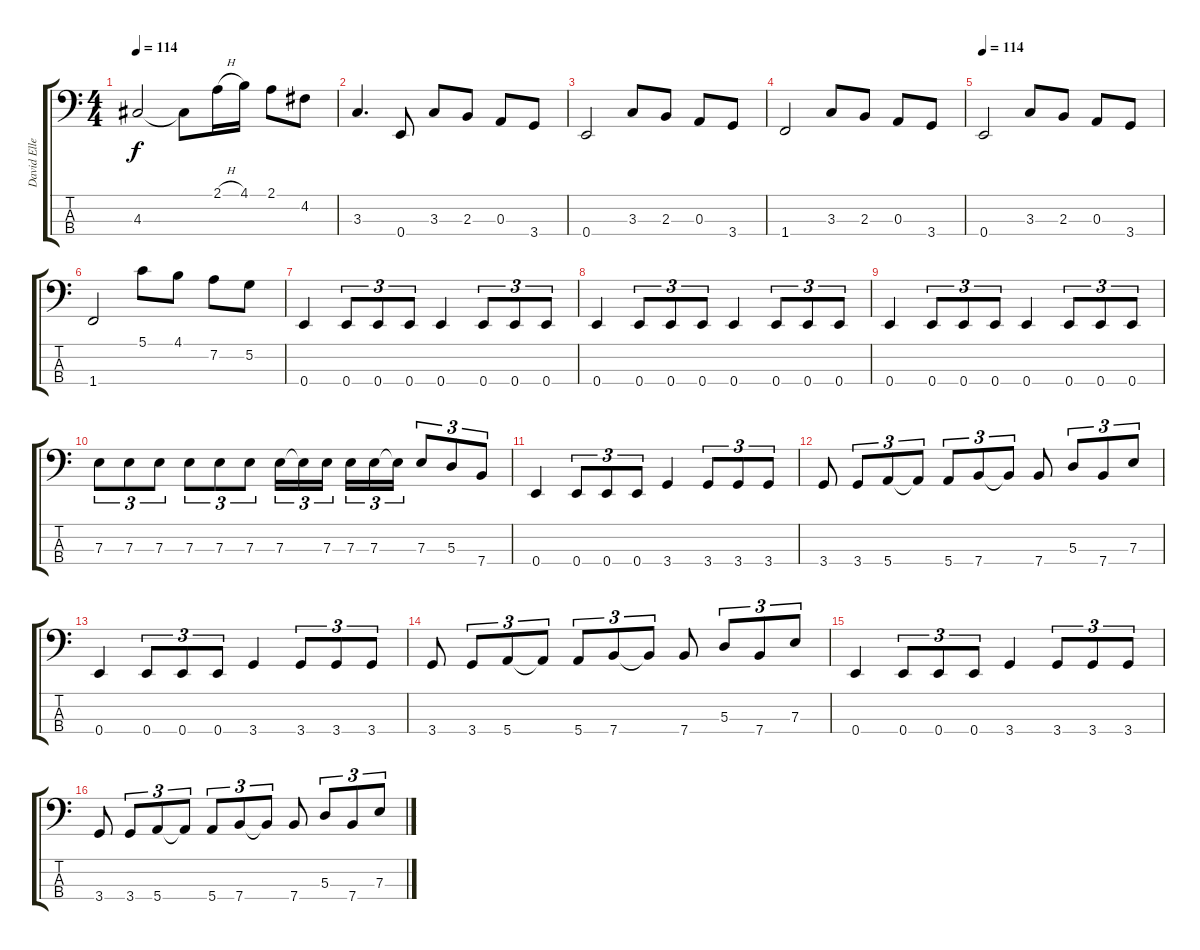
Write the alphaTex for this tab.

\track ("David Ellefson" "David Elle") {instrument electricbasspick}
\staff {score tabs}
\tuning (G2 D2 A1 E1) {hide}
\ts (4 4)
\tempo 114
\clef f4
\ks c
4.3.2{dy f} 4.3{t}.8 2.1{h}.16 4.1.16 2.1.8 4.2.8 |
3.3.4{d} 0.4.8 3.3.8 2.3.8 0.3.8 3.4.8 |
0.4.2 3.3.8 2.3.8 0.3.8 3.4.8 |
1.4.2 3.3.8 2.3.8 0.3.8 3.4.8 |
\tempo 114
0.4.2 3.3.8 2.3.8 0.3.8 3.4.8 |
1.4.2 5.1.8 4.1.8 7.2.8 5.2.8 |
0.4.4 0.4.8{tu (3 2)} 0.4.8{tu (3 2)} 0.4.8{tu (3 2)} 0.4.4 0.4.8{tu (3 2)} 0.4.8{tu (3 2)} 0.4.8{tu (3 2)} |
0.4.4 0.4.8{tu (3 2)} 0.4.8{tu (3 2)} 0.4.8{tu (3 2)} 0.4.4 0.4.8{tu (3 2)} 0.4.8{tu (3 2)} 0.4.8{tu (3 2)} |
0.4.4 0.4.8{tu (3 2)} 0.4.8{tu (3 2)} 0.4.8{tu (3 2)} 0.4.4 0.4.8{tu (3 2)} 0.4.8{tu (3 2)} 0.4.8{tu (3 2)} |
7.3.8{tu (3 2)} 7.3.8{tu (3 2)} 7.3.8{tu (3 2)} 7.3.8{tu (3 2)} 7.3.8{tu (3 2)} 7.3.8{tu (3 2)} 7.3.16{tu (3 2)} 7.3{t}.16{tu (3 2)} 7.3.16{tu (3 2) beam splitsecondary} 7.3.16{tu (3 2)} 7.3.16{tu (3 2)} 7.3{t}.16{tu (3 2)} 7.3.8{tu (3 2)} 5.3.8{tu (3 2)} 7.4.8{tu (3 2)} |
0.4.4 0.4.8{tu (3 2)} 0.4.8{tu (3 2)} 0.4.8{tu (3 2)} 3.4.4 3.4.8{tu (3 2)} 3.4.8{tu (3 2)} 3.4.8{tu (3 2)} |
3.4.8 3.4.8{tu (3 2)} 5.4.8{tu (3 2)} 5.4{t}.8{tu (3 2)} 5.4.8{tu (3 2)} 7.4.8{tu (3 2)} 7.4{t}.8{tu (3 2)} 7.4.8 5.3.8{tu (3 2)} 7.4.8{tu (3 2)} 7.3.8{tu (3 2)} |
0.4.4 0.4.8{tu (3 2)} 0.4.8{tu (3 2)} 0.4.8{tu (3 2)} 3.4.4 3.4.8{tu (3 2)} 3.4.8{tu (3 2)} 3.4.8{tu (3 2)} |
3.4.8 3.4.8{tu (3 2)} 5.4.8{tu (3 2)} 5.4{t}.8{tu (3 2)} 5.4.8{tu (3 2)} 7.4.8{tu (3 2)} 7.4{t}.8{tu (3 2)} 7.4.8 5.3.8{tu (3 2)} 7.4.8{tu (3 2)} 7.3.8{tu (3 2)} |
0.4.4 0.4.8{tu (3 2)} 0.4.8{tu (3 2)} 0.4.8{tu (3 2)} 3.4.4 3.4.8{tu (3 2)} 3.4.8{tu (3 2)} 3.4.8{tu (3 2)} |
3.4.8 3.4.8{tu (3 2)} 5.4.8{tu (3 2)} 5.4{t}.8{tu (3 2)} 5.4.8{tu (3 2)} 7.4.8{tu (3 2)} 7.4{t}.8{tu (3 2)} 7.4.8 5.3.8{tu (3 2)} 7.4.8{tu (3 2)} 7.3.8{tu (3 2)}
